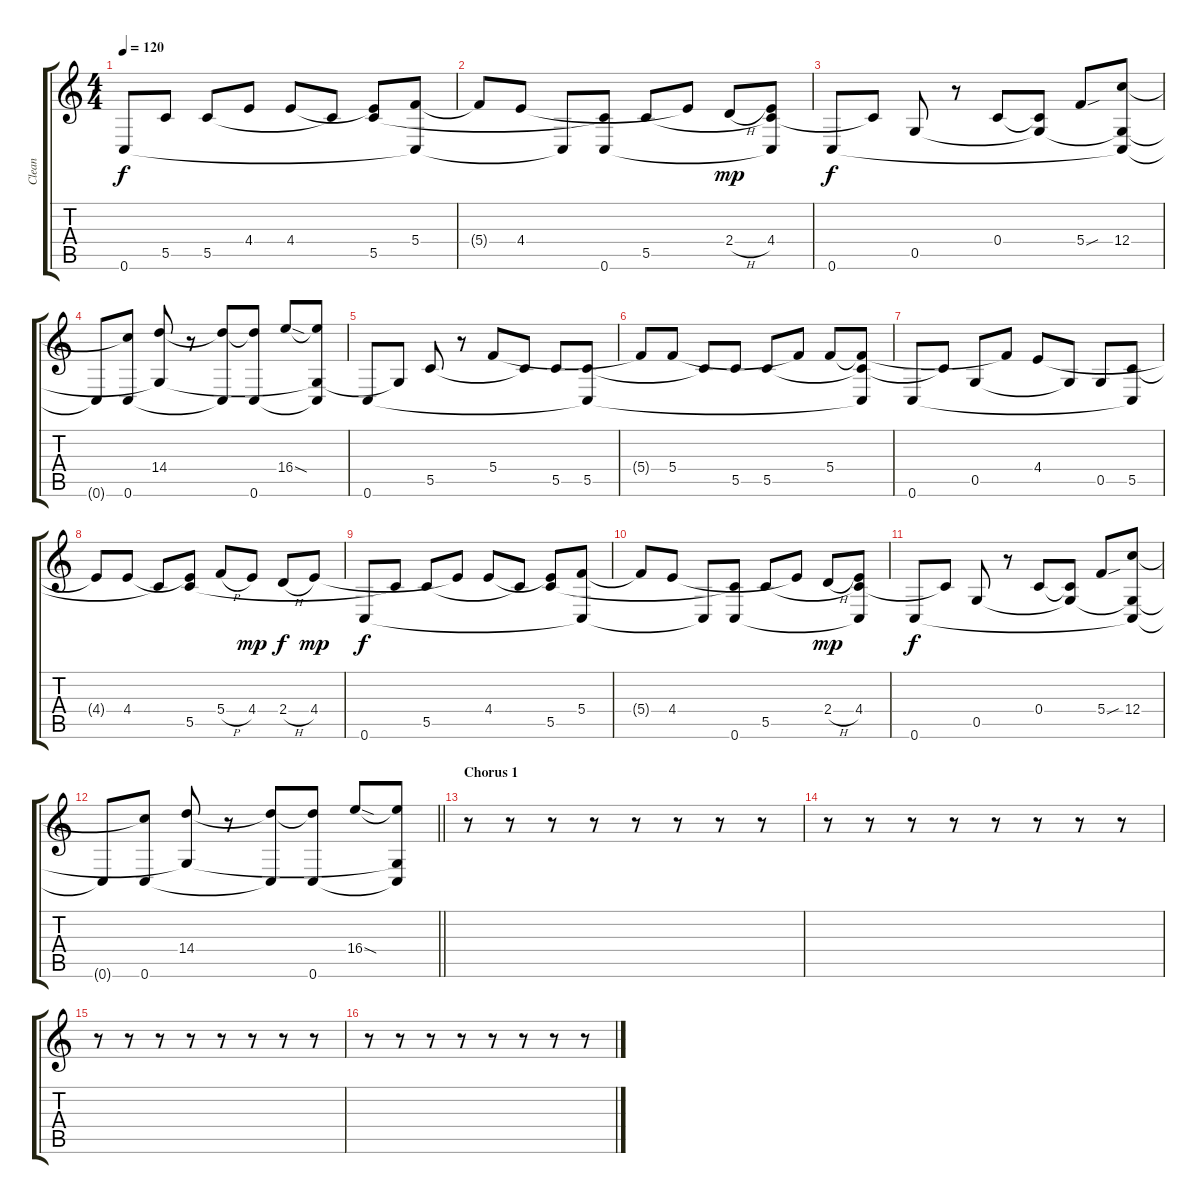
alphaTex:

\track ("Clean" "Clean") {instrument electricguitarjazz}
\staff {score tabs}
\tuning (D4 A3 F3 C3 G2 C2) {hide}
\ts (4 4)
\tempo 120
\clef g2
\ks c
0.6.8{dy f} 5.5{t}.8 5.5.8 4.4{t}.8 4.4.8 5.5{t}.8 (4.4{t} 5.5).8 (5.4 0.6{t}).8 |
5.4{t}.8 4.4.8 0.6{t}.8 (5.5{t} 0.6).8 5.5.8 4.4{t}.8 2.4{h}.8{dy mp} (4.4 5.5{t} 0.6{t}).8 |
0.6.8{dy f} 5.5{t}.8 0.5.8 r.8 0.4.8 (0.4{t} 0.5{t}).8 5.4{sou}.8 (12.4 0.5{t} 0.6{t}).8 |
0.6{t}.8 (12.4{t} 0.6).8 (14.4 0.5{t}).8 r.8 (14.4{t} 0.6{t}).8 (14.4{t} 0.6).8 16.4{sod}.8 (16.4{t} 0.5{t} 0.6{t}).8 |
0.6.8 0.5{t}.8 5.5.8 r.8 5.4.8 5.5{t}.8 5.5.8 (5.5 0.6{t}).8 |
5.4{t}.8 5.4.8 5.5{t}.8 5.5.8 5.5.8 5.4{t}.8 5.4.8 (5.4{t} 5.5{t} 0.6{t}).8 |
0.6.8 5.5{t}.8 0.5.8 5.4{t}.8 4.4.8 0.5{t}.8 0.5.8 (5.5 0.6{t}).8 |
4.4{t}.8 4.4.8 5.5{t}.8 (4.4{t} 5.5).8 5.4{h}.8 4.4.8{dy mp} 2.4{h}.8{dy f} 4.4.8{dy mp} |
0.6.8{dy f} 5.5{t}.8 5.5.8 4.4{t}.8 4.4.8 5.5{t}.8 (4.4{t} 5.5).8 (5.4 0.6{t}).8 |
5.4{t}.8 4.4.8 0.6{t}.8 (5.5{t} 0.6).8 5.5.8 4.4{t}.8 2.4{h}.8{dy mp} (4.4 5.5{t} 0.6{t}).8 |
0.6.8{dy f} 5.5{t}.8 0.5.8 r.8 0.4.8 (0.4{t} 0.5{t}).8 5.4{sou}.8 (12.4 0.5{t} 0.6{t}).8 |
\barLineRight lightlight
0.6{t}.8 (12.4{t} 0.6).8 (14.4 0.5{t}).8 r.8 (14.4{t} 0.6{t}).8 (14.4{t} 0.6).8 16.4{sod}.8 (16.4{t} 0.5{t} 0.6{t}).8 |
\section ("" "Chorus 1")
r.8 r.8 r.8 r.8 r.8 r.8 r.8 r.8 |
r.8 r.8 r.8 r.8 r.8 r.8 r.8 r.8 |
r.8 r.8 r.8 r.8 r.8 r.8 r.8 r.8 |
r.8 r.8 r.8 r.8 r.8 r.8 r.8 r.8
